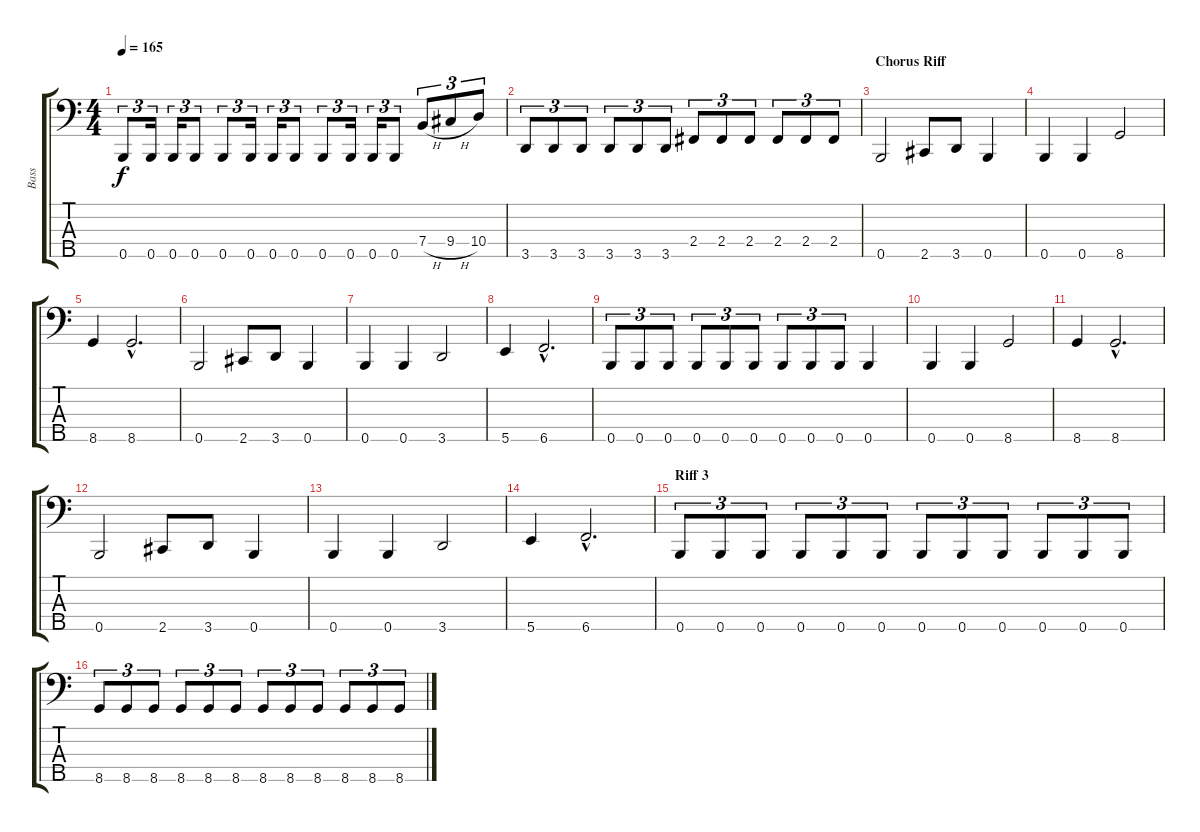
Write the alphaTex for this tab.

\track ("Bass" "Bass") {instrument electricbasspick}
\staff {score tabs}
\tuning (G2 D2 A1 E1 B0) {hide}
\ts (4 4)
\tempo 165
\clef f4
\ks c
0.5.8{tu (3 2) dy f} 0.5.16{tu (3 2)} 0.5.16{tu (3 2)} 0.5.8{tu (3 2)} 0.5.8{tu (3 2)} 0.5.16{tu (3 2)} 0.5.16{tu (3 2)} 0.5.8{tu (3 2)} 0.5.8{tu (3 2)} 0.5.16{tu (3 2)} 0.5.16{tu (3 2)} 0.5.8{tu (3 2)} 7.4{h}.8{tu (3 2)} 9.4{h}.8{tu (3 2)} 10.4.8{tu (3 2)} |
3.5.8{tu (3 2)} 3.5.8{tu (3 2)} 3.5.8{tu (3 2)} 3.5.8{tu (3 2)} 3.5.8{tu (3 2)} 3.5.8{tu (3 2)} 2.4.8{tu (3 2)} 2.4.8{tu (3 2)} 2.4.8{tu (3 2)} 2.4.8{tu (3 2)} 2.4.8{tu (3 2)} 2.4.8{tu (3 2)} |
\section ("" "Chorus Riff")
0.5.2 2.5.8 3.5.8 0.5.4 |
0.5.4 0.5.4 8.5.2 |
8.5.4 8.5{hac}.2{d} |
0.5.2 2.5.8 3.5.8 0.5.4 |
0.5.4 0.5.4 3.5.2 |
5.5.4 6.5{hac}.2{d} |
0.5.8{tu (3 2)} 0.5.8{tu (3 2)} 0.5.8{tu (3 2)} 0.5.8{tu (3 2)} 0.5.8{tu (3 2)} 0.5.8{tu (3 2)} 0.5.8{tu (3 2)} 0.5.8{tu (3 2)} 0.5.8{tu (3 2)} 0.5.4 |
0.5.4 0.5.4 8.5.2 |
8.5.4 8.5{hac}.2{d} |
0.5.2 2.5.8 3.5.8 0.5.4 |
0.5.4 0.5.4 3.5.2 |
5.5.4 6.5{hac}.2{d} |
\section ("" "Riff 3")
0.5.8{tu (3 2)} 0.5.8{tu (3 2)} 0.5.8{tu (3 2)} 0.5.8{tu (3 2)} 0.5.8{tu (3 2)} 0.5.8{tu (3 2)} 0.5.8{tu (3 2)} 0.5.8{tu (3 2)} 0.5.8{tu (3 2)} 0.5.8{tu (3 2)} 0.5.8{tu (3 2)} 0.5.8{tu (3 2)} |
8.5.8{tu (3 2)} 8.5.8{tu (3 2)} 8.5.8{tu (3 2)} 8.5.8{tu (3 2)} 8.5.8{tu (3 2)} 8.5.8{tu (3 2)} 8.5.8{tu (3 2)} 8.5.8{tu (3 2)} 8.5.8{tu (3 2)} 8.5.8{tu (3 2)} 8.5.8{tu (3 2)} 8.5.8{tu (3 2)}
